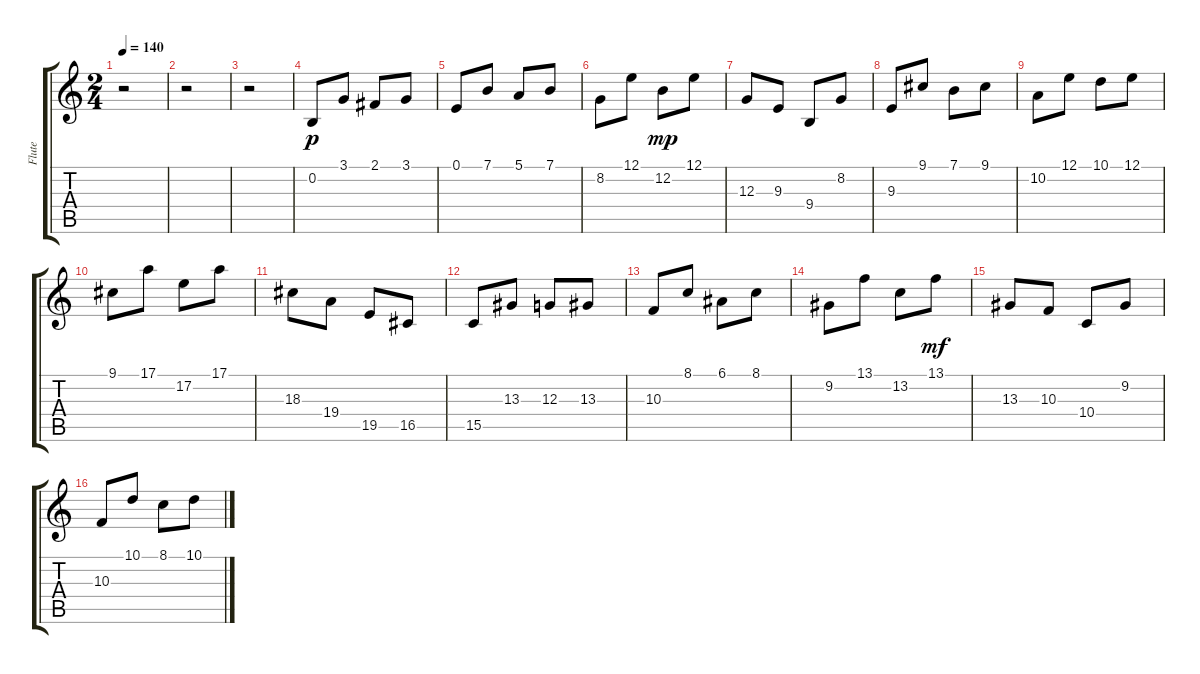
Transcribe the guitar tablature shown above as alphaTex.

\track ("Flute" "Flute") {instrument flute}
\staff {score tabs}
\tuning (E4 B3 G3 D3 A2 E2) {hide}
\ts (2 4)
\tempo 140
\clef g2
\ks c
r.2{dy f} |
r.2 |
r.2 |
0.2.8{dy p} 3.1.8 2.1.8 3.1.8 |
0.1.8 7.1.8 5.1.8 7.1.8 |
8.2.8 12.1.8 12.2.8{dy mp} 12.1.8 |
12.3.8 9.3.8 9.4.8 8.2.8 |
9.3.8 9.1.8 7.1.8 9.1.8 |
10.2.8 12.1.8 10.1.8 12.1.8 |
9.1.8 17.1.8 17.2.8 17.1.8 |
18.3.8 19.4.8 19.5.8 16.5.8 |
15.5.8 13.3.8 12.3.8 13.3.8 |
10.3.8 8.1.8 6.1.8 8.1.8 |
9.2.8 13.1.8 13.2.8 13.1.8{dy mf} |
13.3.8 10.3.8 10.4.8 9.2.8 |
10.3.8 10.1.8 8.1.8 10.1.8
